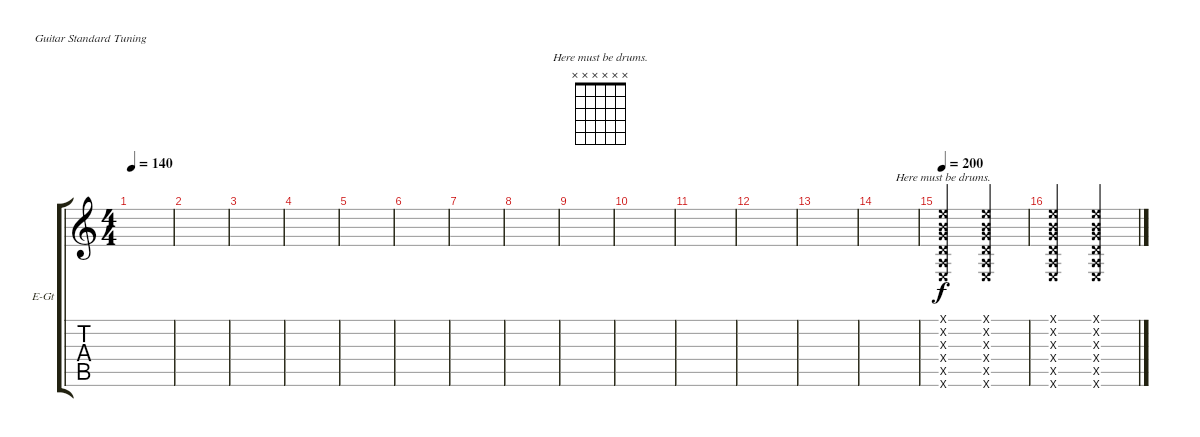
\defaultSystemsLayout 4
\bracketExtendMode groupsimilarinstruments
\firstSystemTrackNameOrientation horizontal
\otherSystemsTrackNameOrientation horizontal
\track ("Electric Guitar" "E-Gt") {instrument distortionguitar}
\staff {score tabs}
\tuning (E4 B3 G3 D3 A2 E2)
\chord ("Here must be drums." x x x x x x)
\ts (4 4)
\tempo 140
\clef g2
\scale
0.485477
\ks c
|
\scale
0.257261 |
\scale
0.257261 |
\scale
0.333333 |
\scale
0.333333 |
\scale
0.333333 |
\scale
0.333333 |
\scale
0.333333 |
\scale
0.333333 |
|
|
|
|
|
\tempo 200
(0.1{x} 0.2{x} 0.3{x} 0.4{x} 0.5{x} 0.6{x}).2{ch "Here must be drums."} (0.1{x} 0.2{x} 0.3{x} 0.4{x} 0.5{x} 0.6{x}).2 |
(0.1{x} 0.2{x} 0.3{x} 0.4{x} 0.5{x} 0.6{x}).2 (0.1{x} 0.2{x} 0.3{x} 0.4{x} 0.5{x} 0.6{x}).2
